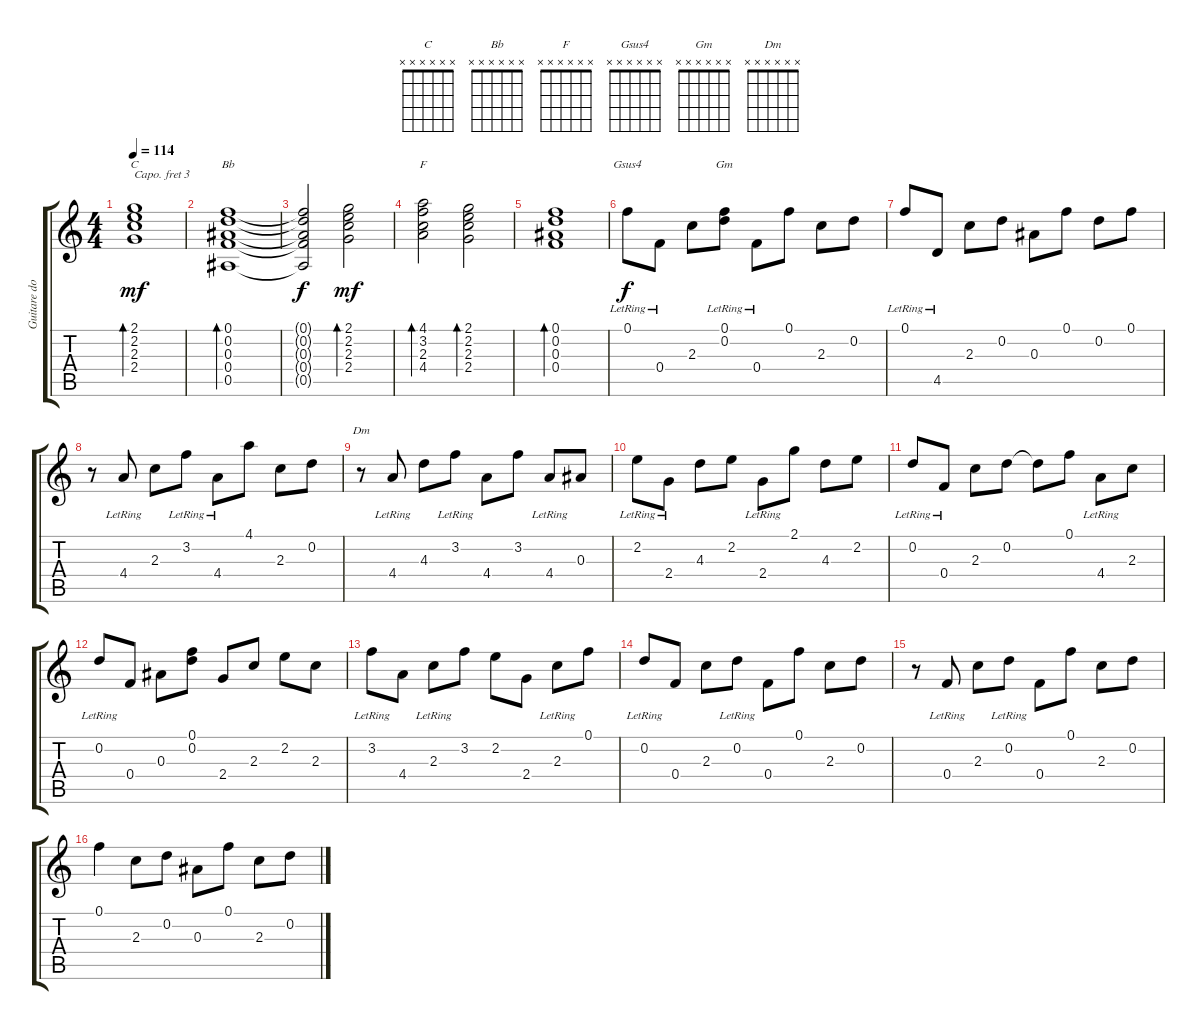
\track ("Guitare dobro" "Guitare do") {instrument acousticguitarsteel}
\staff {score tabs}
\capo 3
\tuning (D4 B3 G3 D3 G2 D2) {hide}
\chord ("C" x x x x x x) {firstfret 0}
\chord ("Bb" x x x x x x) {firstfret 0}
\chord ("F" x x x x x x) {firstfret 0}
\chord ("Gsus4" x x x x x x) {firstfret 0}
\chord ("Gm" x x x x x x) {firstfret 0}
\chord ("Dm" x x x x x x) {firstfret 0}
\ts (4 4)
\tempo 114
\clef g2
\ks c
(2.1 2.2 2.3 2.4).1{bd 240 ch "C" dy mf} |
(0.1 0.2 0.3 0.4 0.5).1{bd 240 ch "Bb"} |
(0.1{t} 0.2{t} 0.3{t} 0.4{t} 0.5{t}).2{dy f} (2.1 2.2 2.3 2.4).2{bd 240 dy mf} |
(4.1 3.2 2.3 4.4).2{bd 240 ch "F"} (2.1 2.2 2.3 2.4).2{bd 240} |
(0.1 0.2 0.3 0.4).1{bd 240} |
0.1{lr}.8{ch "Gsus4" dy f} 0.4{lr}.8 2.3.8 (0.1{lr} 0.2{lr}).8{ch "Gm"} 0.4{lr}.8 0.1.8 2.3.8 0.2.8 |
0.1{lr}.8 4.5{lr}.8 2.3.8 0.2.8 0.3.8 0.1.8 0.2.8 0.1.8 |
r.8 4.4{lr}.8 2.3.8 3.2{lr}.8 4.4{lr}.8 4.1.8 2.3.8 0.2.8 |
r.8{ch "Dm"} 4.4{lr}.8 4.3.8 3.2{lr}.8 4.4.8 3.2.8 4.4{lr}.8 0.3.8 |
2.2{lr}.8 2.4{lr}.8 4.3.8 2.2.8 2.4{lr}.8 2.1.8 4.3.8 2.2.8 |
0.2{lr}.8 0.4{lr}.8 2.3.8 0.2.8 0.2{t}.8 0.1.8 4.4{lr}.8 2.3.8 |
0.2{lr}.8 0.4.8 0.3.8 (0.1 0.2).8 2.4.8 2.3.8 2.2.8 2.3.8 |
3.2{lr}.8 4.4.8 2.3{lr}.8 3.2.8 2.2.8 2.4.8 2.3{lr}.8 0.1.8 |
0.2{lr}.8 0.4.8 2.3.8 0.2{lr}.8 0.4.8 0.1.8 2.3.8 0.2.8 |
r.8 0.4{lr}.8 2.3.8 0.2{lr}.8 0.4.8 0.1.8 2.3.8 0.2.8 |
0.1.4 2.3.8 0.2.8 0.3.8 0.1.8 2.3.8 0.2.8
